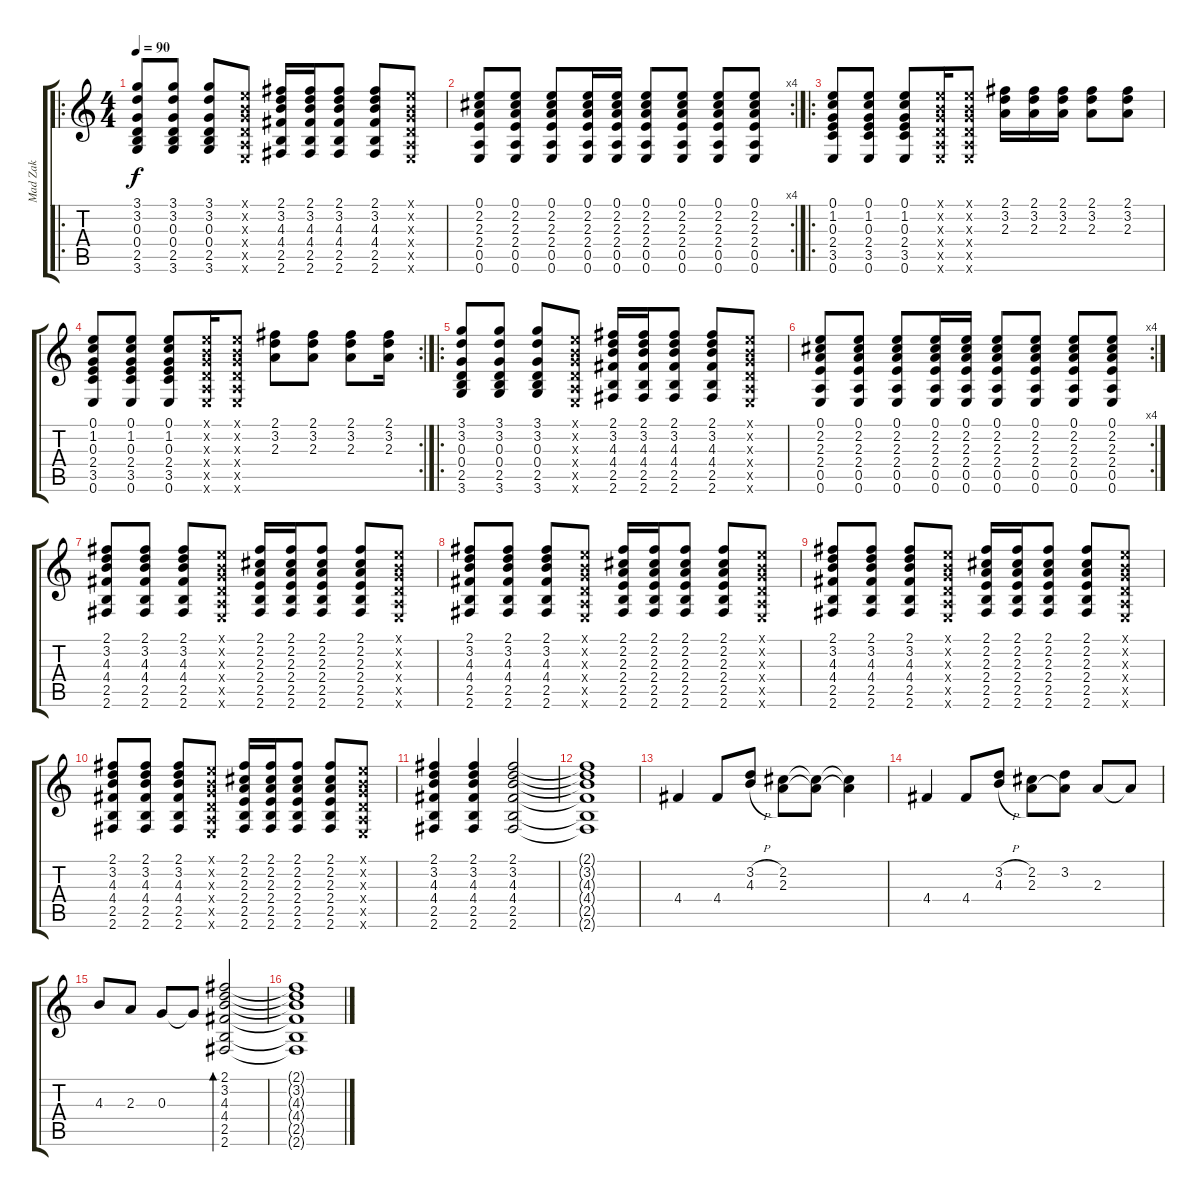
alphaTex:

\track ("Mad Zak" "Mad Zak") {instrument acousticguitarsteel}
\staff {score tabs}
\tuning (E4 B3 G3 D3 A2 E2) {hide}
\ro
\ts (4 4)
\tempo 90
\clef g2
\ks c
(3.1 3.2 0.3 0.4 2.5 3.6).8{dy f} (3.1 3.2 0.3 0.4 2.5 3.6).8 (3.1 3.2 0.3 0.4 2.5 3.6).8 (0.1{x} 0.2{x} 0.3{x} 0.4{x} 0.5{x} 0.6{x}).8 (2.1 3.2 4.3 4.4 2.5 2.6).16 (2.1 3.2 4.3 4.4 2.5 2.6).16 (2.1 3.2 4.3 4.4 2.5 2.6).8 (2.1 3.2 4.3 4.4 2.5 2.6).8 (0.1{x} 0.2{x} 0.3{x} 0.4{x} 0.5{x} 0.6{x}).8 |
\rc 4
(0.1 2.2 2.3 2.4 0.5 0.6).8 (0.1 2.2 2.3 2.4 0.5 0.6).8 (0.1 2.2 2.3 2.4 0.5 0.6).8 (0.1 2.2 2.3 2.4 0.5 0.6).16 (0.1 2.2 2.3 2.4 0.5 0.6).16 (0.1 2.2 2.3 2.4 0.5 0.6).8 (0.1 2.2 2.3 2.4 0.5 0.6).8 (0.1 2.2 2.3 2.4 0.5 0.6).8 (0.1 2.2 2.3 2.4 0.5 0.6).8 |
\ro
(0.1 1.2 0.3 2.4 3.5 0.6).8 (0.1 1.2 0.3 2.4 3.5 0.6).8 (0.1 1.2 0.3 2.4 3.5 0.6).8 (0.1{x} 0.2{x} 0.3{x} 0.4{x} 0.5{x} 0.6{x}).16 (0.1{x} 0.2{x} 0.3{x} 0.4{x} 0.5{x} 0.6{x}).8 (2.1 3.2 2.3).16 (2.1 3.2 2.3).16 (2.1 3.2 2.3).16 (2.1 3.2 2.3).8 (2.1 3.2 2.3).8 |
\rc 2
(0.1 1.2 0.3 2.4 3.5 0.6).8 (0.1 1.2 0.3 2.4 3.5 0.6).8 (0.1 1.2 0.3 2.4 3.5 0.6).8 (0.1{x} 0.2{x} 0.3{x} 0.4{x} 0.5{x} 0.6{x}).16 (0.1{x} 0.2{x} 0.3{x} 0.4{x} 0.5{x} 0.6{x}).8 (2.1 3.2 2.3).8 (2.1 3.2 2.3).8 (2.1 3.2 2.3).8 (2.1 3.2 2.3).16 |
\ro
(3.1 3.2 0.3 0.4 2.5 3.6).8 (3.1 3.2 0.3 0.4 2.5 3.6).8 (3.1 3.2 0.3 0.4 2.5 3.6).8 (0.1{x} 0.2{x} 0.3{x} 0.4{x} 0.5{x} 0.6{x}).8 (2.1 3.2 4.3 4.4 2.5 2.6).16 (2.1 3.2 4.3 4.4 2.5 2.6).16 (2.1 3.2 4.3 4.4 2.5 2.6).8 (2.1 3.2 4.3 4.4 2.5 2.6).8 (0.1{x} 0.2{x} 0.3{x} 0.4{x} 0.5{x} 0.6{x}).8 |
\rc 4
(0.1 2.2 2.3 2.4 0.5 0.6).8 (0.1 2.2 2.3 2.4 0.5 0.6).8 (0.1 2.2 2.3 2.4 0.5 0.6).8 (0.1 2.2 2.3 2.4 0.5 0.6).16 (0.1 2.2 2.3 2.4 0.5 0.6).16 (0.1 2.2 2.3 2.4 0.5 0.6).8 (0.1 2.2 2.3 2.4 0.5 0.6).8 (0.1 2.2 2.3 2.4 0.5 0.6).8 (0.1 2.2 2.3 2.4 0.5 0.6).8 |
(2.1 3.2 4.3 4.4 2.5 2.6).8 (2.1 3.2 4.3 4.4 2.5 2.6).8 (2.1 3.2 4.3 4.4 2.5 2.6).8 (0.1{x} 0.2{x} 0.3{x} 0.4{x} 0.5{x} 0.6{x}).8 (2.1 2.2 2.3 2.4 2.5 2.6).16 (2.1 2.2 2.3 2.4 2.5 2.6).16 (2.1 2.2 2.3 2.4 2.5 2.6).8 (2.1 2.2 2.3 2.4 2.5 2.6).8 (0.1{x} 0.2{x} 0.3{x} 0.4{x} 0.5{x} 0.6{x}).8 |
(2.1 3.2 4.3 4.4 2.5 2.6).8 (2.1 3.2 4.3 4.4 2.5 2.6).8 (2.1 3.2 4.3 4.4 2.5 2.6).8 (0.1{x} 0.2{x} 0.3{x} 0.4{x} 0.5{x} 0.6{x}).8 (2.1 2.2 2.3 2.4 2.5 2.6).16 (2.1 2.2 2.3 2.4 2.5 2.6).16 (2.1 2.2 2.3 2.4 2.5 2.6).8 (2.1 2.2 2.3 2.4 2.5 2.6).8 (0.1{x} 0.2{x} 0.3{x} 0.4{x} 0.5{x} 0.6{x}).8 |
(2.1 3.2 4.3 4.4 2.5 2.6).8 (2.1 3.2 4.3 4.4 2.5 2.6).8 (2.1 3.2 4.3 4.4 2.5 2.6).8 (0.1{x} 0.2{x} 0.3{x} 0.4{x} 0.5{x} 0.6{x}).8 (2.1 2.2 2.3 2.4 2.5 2.6).16 (2.1 2.2 2.3 2.4 2.5 2.6).16 (2.1 2.2 2.3 2.4 2.5 2.6).8 (2.1 2.2 2.3 2.4 2.5 2.6).8 (0.1{x} 0.2{x} 0.3{x} 0.4{x} 0.5{x} 0.6{x}).8 |
(2.1 3.2 4.3 4.4 2.5 2.6).8 (2.1 3.2 4.3 4.4 2.5 2.6).8 (2.1 3.2 4.3 4.4 2.5 2.6).8 (0.1{x} 0.2{x} 0.3{x} 0.4{x} 0.5{x} 0.6{x}).8 (2.1 2.2 2.3 2.4 2.5 2.6).16 (2.1 2.2 2.3 2.4 2.5 2.6).16 (2.1 2.2 2.3 2.4 2.5 2.6).8 (2.1 2.2 2.3 2.4 2.5 2.6).8 (0.1{x} 0.2{x} 0.3{x} 0.4{x} 0.5{x} 0.6{x}).8 |
(2.1 3.2 4.3 4.4 2.5 2.6).4 (2.1 3.2 4.3 4.4 2.5 2.6).4 (2.1 3.2 4.3 4.4 2.5 2.6).2 |
(2.1{t} 3.2{t} 4.3{t} 4.4{t} 2.5{t} 2.6{t}).1 |
4.4.4 4.4.8 (3.2{h} 4.3{h}).8 (2.2 2.3).8 (2.2{t} 2.3{t}).8 (2.2{t} 2.3{t}).4 |
4.4.4 4.4.8 (3.2{h} 4.3{h}).8 (2.2 2.3).8 (3.2 2.3{t}).8 2.3.8 2.3{t}.8 |
4.3.8 2.3.8 0.3.8 0.3{t}.8 (2.1 3.2 4.3 4.4 2.5 2.6).2{bd 480} |
(2.1{t} 3.2{t} 4.3{t} 4.4{t} 2.5{t} 2.6{t}).1
